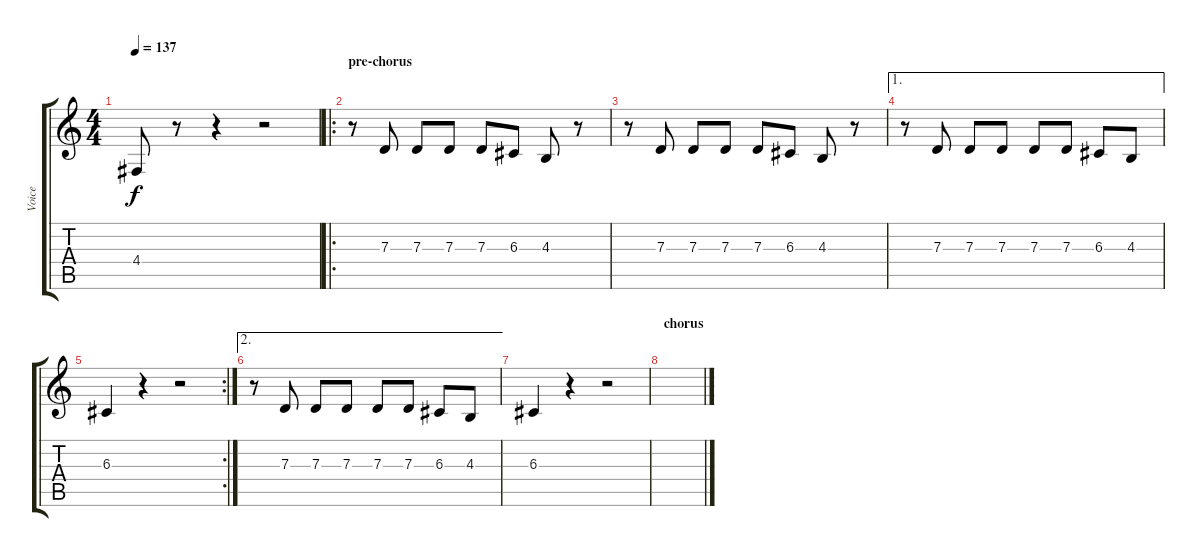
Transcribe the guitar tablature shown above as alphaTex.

\track ("Voice" "Voice") {instrument trumpet}
\staff {score tabs}
\tuning (E4 B3 G3 D3 A2 E2) {hide}
\ts (4 4)
\tempo 137
\clef g2
\ks c
4.4.8{dy f} r.8 r.4 r.2 |
\ro
\section ("" "pre-chorus")
r.8 7.3.8 7.3.8 7.3.8 7.3.8 6.3.8 4.3.8 r.8 |
r.8 7.3.8 7.3.8 7.3.8 7.3.8 6.3.8 4.3.8 r.8 |
\ae 1
r.8 7.3.8 7.3.8 7.3.8 7.3.8 7.3.8 6.3.8 4.3.8 |
\rc 2
6.3.4 r.4 r.2 |
\ae 2
r.8 7.3.8 7.3.8 7.3.8 7.3.8 7.3.8 6.3.8 4.3.8 |
6.3.4 r.4 r.2 |
\section ("" "chorus")
